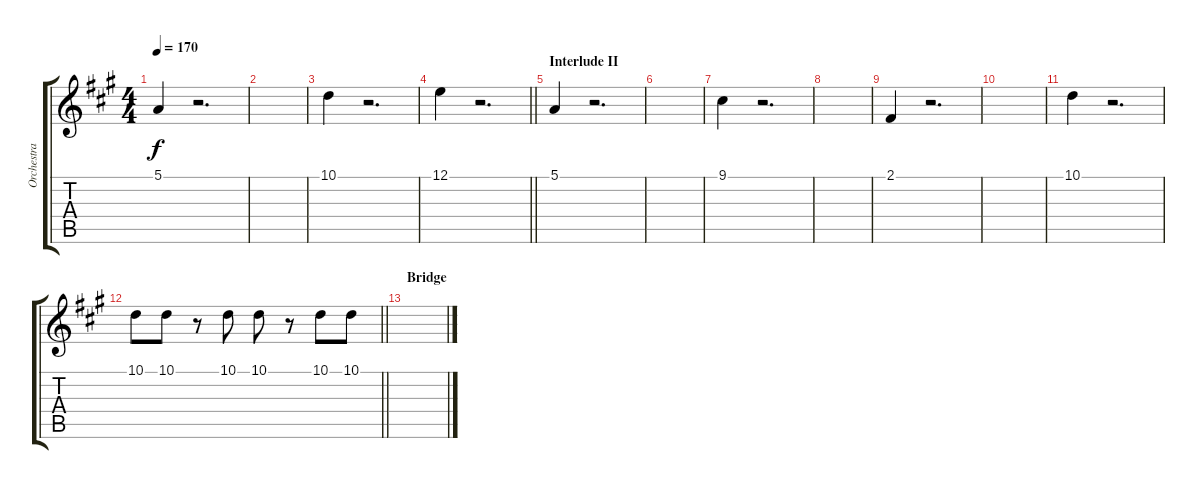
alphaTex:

\track ("Orchestra Hit" "Orchestra ") {instrument orchestrahit}
\staff {score tabs}
\tuning (E4 B3 G3 D3 A2 E2) {hide}
\ts (4 4)
\tempo 170
\clef g2
\ks a
5.1.4{dy f} r.2{d} |
|
10.1.4 r.2{d} |
\barLineRight lightlight
12.1.4 r.2{d} |
\section ("" "Interlude II")
5.1.4 r.2{d} |
|
9.1.4 r.2{d} |
|
2.1.4 r.2{d} |
|
10.1.4 r.2{d} |
\barLineRight lightlight
10.1.8 10.1.8 r.8 10.1.8 10.1.8 r.8 10.1.8 10.1.8 |
\section ("" "Bridge")
